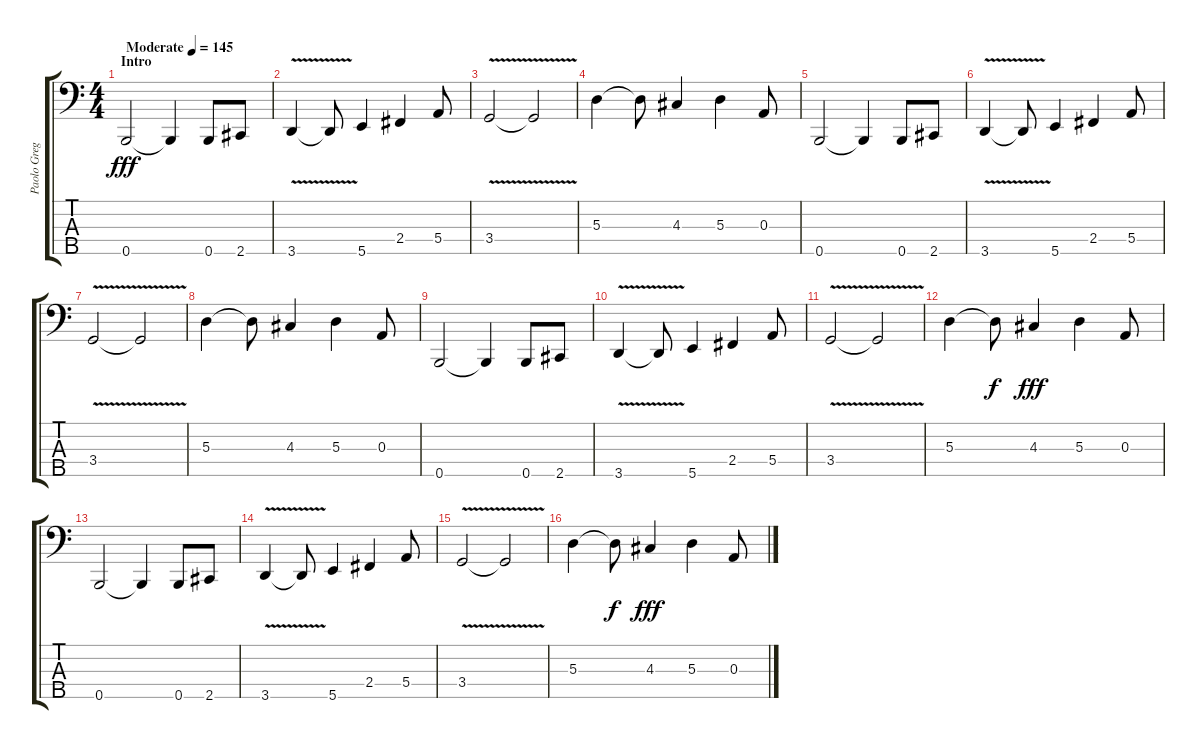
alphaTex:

\track ("Paolo Gregoletto" "Paolo Greg") {instrument electricbassfinger bank 1}
\staff {score tabs}
\tuning (G2 D2 A1 E1 B0) {hide}
\ts (4 4)
\section ("" "Intro")
\tempo (145 "Moderate")
\clef f4
\ks c
0.5.2{dy fff instrument electricbassfinger} 0.5{t}.4 0.5.8 2.5.8 |
3.5{v}.4 3.5{t}.8 5.5.4 2.4.4 5.4.8 |
3.4{v}.2 3.4{t}.2 |
5.3.4 5.3{t}.8 4.3.4 5.3.4 0.3.8 |
0.5.2 0.5{t}.4 0.5.8 2.5.8 |
3.5{v}.4 3.5{t}.8 5.5.4 2.4.4 5.4.8 |
3.4{v}.2 3.4{t}.2 |
5.3.4 5.3{t}.8 4.3.4 5.3.4 0.3.8 |
0.5.2 0.5{t}.4 0.5.8 2.5.8 |
3.5{v}.4 3.5{t}.8 5.5.4 2.4.4 5.4.8 |
3.4{v}.2 3.4{t}.2 |
5.3.4 5.3{t}.8{dy f} 4.3.4{dy fff} 5.3.4 0.3.8 |
0.5.2 0.5{t}.4 0.5.8 2.5.8 |
3.5{v}.4 3.5{t}.8 5.5.4 2.4.4 5.4.8 |
3.4{v}.2 3.4{t}.2 |
5.3.4 5.3{t}.8{dy f} 4.3.4{dy fff} 5.3.4 0.3.8
